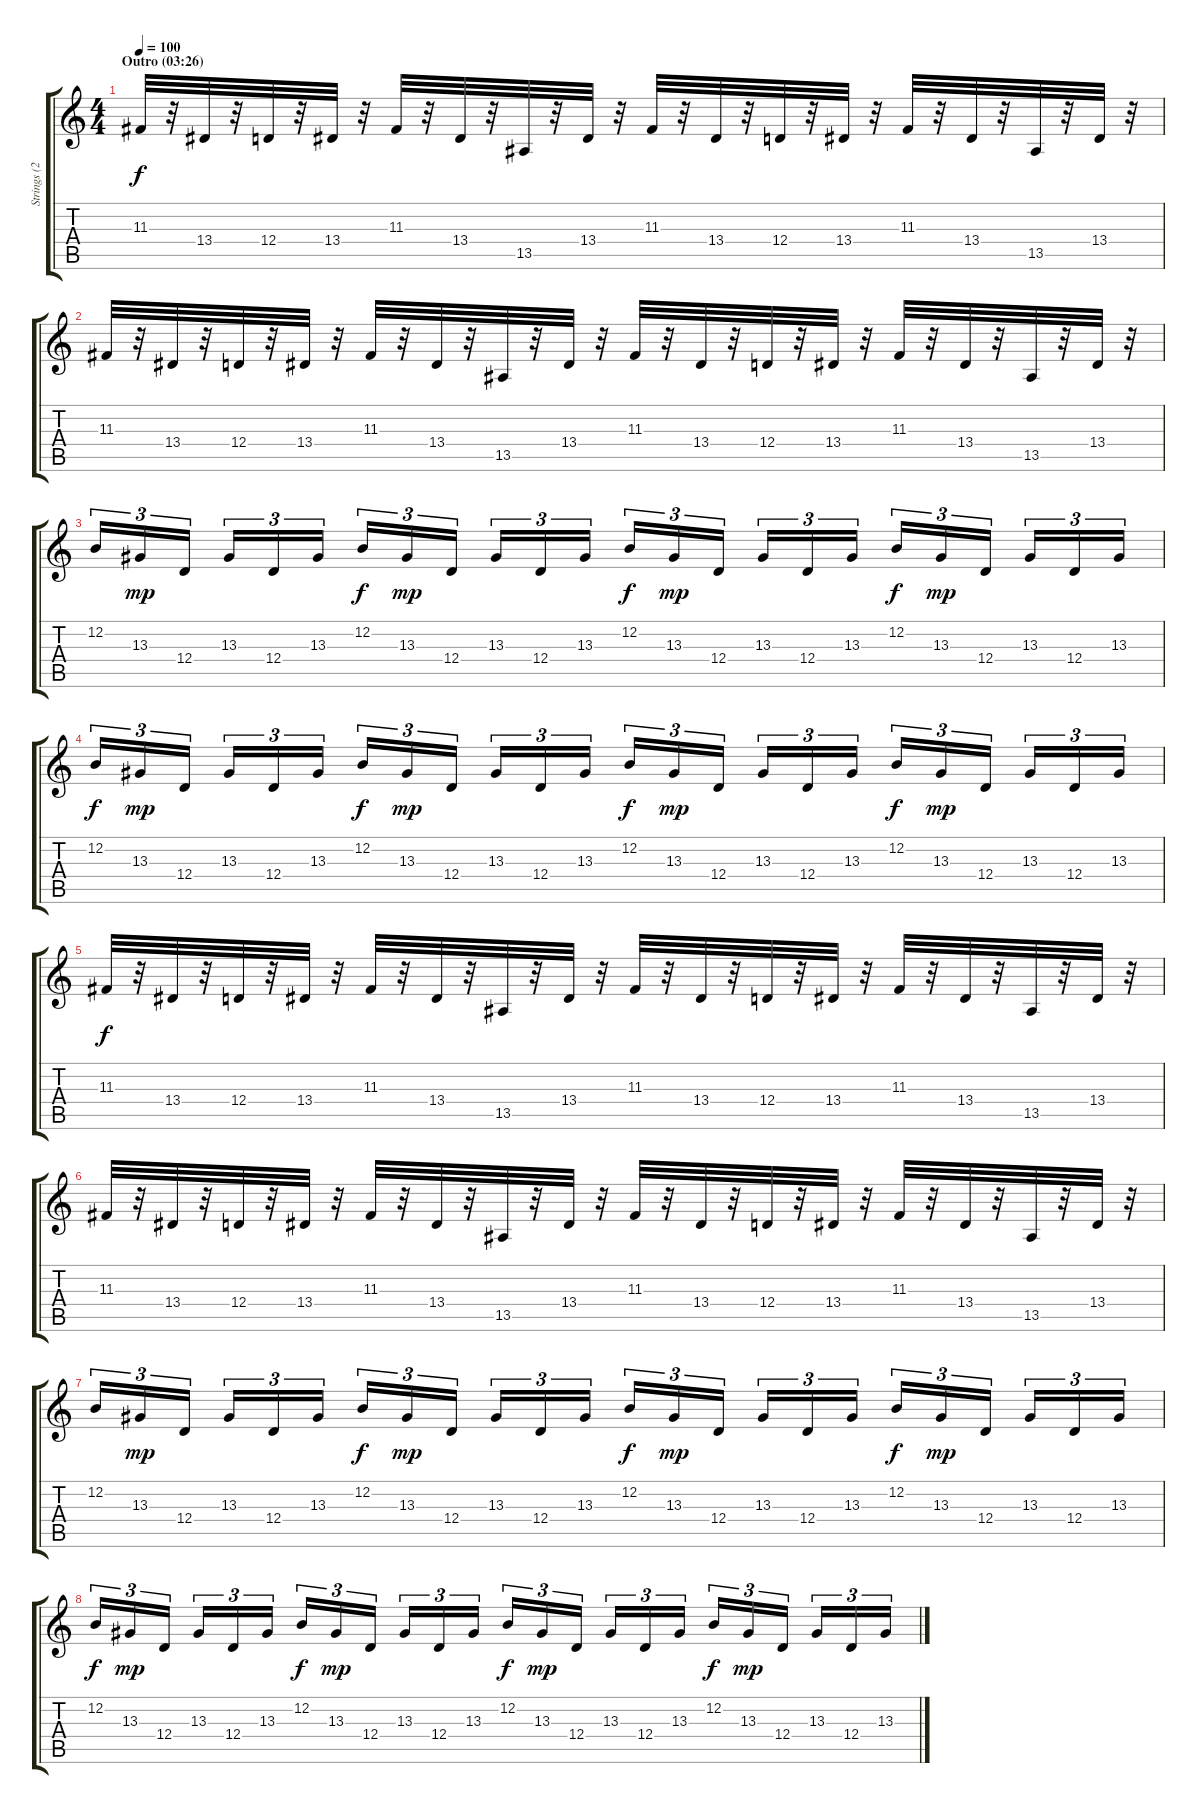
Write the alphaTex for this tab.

\track ("Strings (2)" "Strings (2") {instrument tremolostrings}
\staff {score tabs}
\tuning (E4 B3 G3 D3 A2 E2) {hide}
\ts (4 4)
\section ("" "Outro (03:26)")
\tempo 100
\clef g2
\ks c
11.3.32{dy f} r.32 13.4.32 r.32 12.4.32 r.32 13.4.32 r.32 11.3.32 r.32 13.4.32 r.32 13.5.32 r.32 13.4.32 r.32 11.3.32 r.32 13.4.32 r.32 12.4.32 r.32 13.4.32 r.32 11.3.32 r.32 13.4.32 r.32 13.5.32 r.32 13.4.32 r.32 |
11.3.32 r.32 13.4.32 r.32 12.4.32 r.32 13.4.32 r.32 11.3.32 r.32 13.4.32 r.32 13.5.32 r.32 13.4.32 r.32 11.3.32 r.32 13.4.32 r.32 12.4.32 r.32 13.4.32 r.32 11.3.32 r.32 13.4.32 r.32 13.5.32 r.32 13.4.32 r.32 |
12.2.16{tu (3 2)} 13.3.16{tu (3 2) dy mp} 12.4.16{tu (3 2)} 13.3.16{tu (3 2)} 12.4.16{tu (3 2)} 13.3.16{tu (3 2)} 12.2.16{tu (3 2) dy f} 13.3.16{tu (3 2) dy mp} 12.4.16{tu (3 2)} 13.3.16{tu (3 2)} 12.4.16{tu (3 2)} 13.3.16{tu (3 2)} 12.2.16{tu (3 2) dy f} 13.3.16{tu (3 2) dy mp} 12.4.16{tu (3 2)} 13.3.16{tu (3 2)} 12.4.16{tu (3 2)} 13.3.16{tu (3 2)} 12.2.16{tu (3 2) dy f} 13.3.16{tu (3 2) dy mp} 12.4.16{tu (3 2)} 13.3.16{tu (3 2)} 12.4.16{tu (3 2)} 13.3.16{tu (3 2)} |
12.2.16{tu (3 2) dy f} 13.3.16{tu (3 2) dy mp} 12.4.16{tu (3 2)} 13.3.16{tu (3 2)} 12.4.16{tu (3 2)} 13.3.16{tu (3 2)} 12.2.16{tu (3 2) dy f} 13.3.16{tu (3 2) dy mp} 12.4.16{tu (3 2)} 13.3.16{tu (3 2)} 12.4.16{tu (3 2)} 13.3.16{tu (3 2)} 12.2.16{tu (3 2) dy f} 13.3.16{tu (3 2) dy mp} 12.4.16{tu (3 2)} 13.3.16{tu (3 2)} 12.4.16{tu (3 2)} 13.3.16{tu (3 2)} 12.2.16{tu (3 2) dy f} 13.3.16{tu (3 2) dy mp} 12.4.16{tu (3 2)} 13.3.16{tu (3 2)} 12.4.16{tu (3 2)} 13.3.16{tu (3 2)} |
11.3.32{dy f} r.32 13.4.32 r.32 12.4.32 r.32 13.4.32 r.32 11.3.32 r.32 13.4.32 r.32 13.5.32 r.32 13.4.32 r.32 11.3.32 r.32 13.4.32 r.32 12.4.32 r.32 13.4.32 r.32 11.3.32 r.32 13.4.32 r.32 13.5.32 r.32 13.4.32 r.32 |
11.3.32 r.32 13.4.32 r.32 12.4.32 r.32 13.4.32 r.32 11.3.32 r.32 13.4.32 r.32 13.5.32 r.32 13.4.32 r.32 11.3.32 r.32 13.4.32 r.32 12.4.32 r.32 13.4.32 r.32 11.3.32 r.32 13.4.32 r.32 13.5.32 r.32 13.4.32 r.32 |
12.2.16{tu (3 2)} 13.3.16{tu (3 2) dy mp} 12.4.16{tu (3 2)} 13.3.16{tu (3 2)} 12.4.16{tu (3 2)} 13.3.16{tu (3 2)} 12.2.16{tu (3 2) dy f} 13.3.16{tu (3 2) dy mp} 12.4.16{tu (3 2)} 13.3.16{tu (3 2)} 12.4.16{tu (3 2)} 13.3.16{tu (3 2)} 12.2.16{tu (3 2) dy f} 13.3.16{tu (3 2) dy mp} 12.4.16{tu (3 2)} 13.3.16{tu (3 2)} 12.4.16{tu (3 2)} 13.3.16{tu (3 2)} 12.2.16{tu (3 2) dy f} 13.3.16{tu (3 2) dy mp} 12.4.16{tu (3 2)} 13.3.16{tu (3 2)} 12.4.16{tu (3 2)} 13.3.16{tu (3 2)} |
12.2.16{tu (3 2) dy f} 13.3.16{tu (3 2) dy mp} 12.4.16{tu (3 2)} 13.3.16{tu (3 2)} 12.4.16{tu (3 2)} 13.3.16{tu (3 2)} 12.2.16{tu (3 2) dy f} 13.3.16{tu (3 2) dy mp} 12.4.16{tu (3 2)} 13.3.16{tu (3 2)} 12.4.16{tu (3 2)} 13.3.16{tu (3 2)} 12.2.16{tu (3 2) dy f} 13.3.16{tu (3 2) dy mp} 12.4.16{tu (3 2)} 13.3.16{tu (3 2)} 12.4.16{tu (3 2)} 13.3.16{tu (3 2)} 12.2.16{tu (3 2) dy f} 13.3.16{tu (3 2) dy mp} 12.4.16{tu (3 2)} 13.3.16{tu (3 2)} 12.4.16{tu (3 2)} 13.3.16{tu (3 2)}
